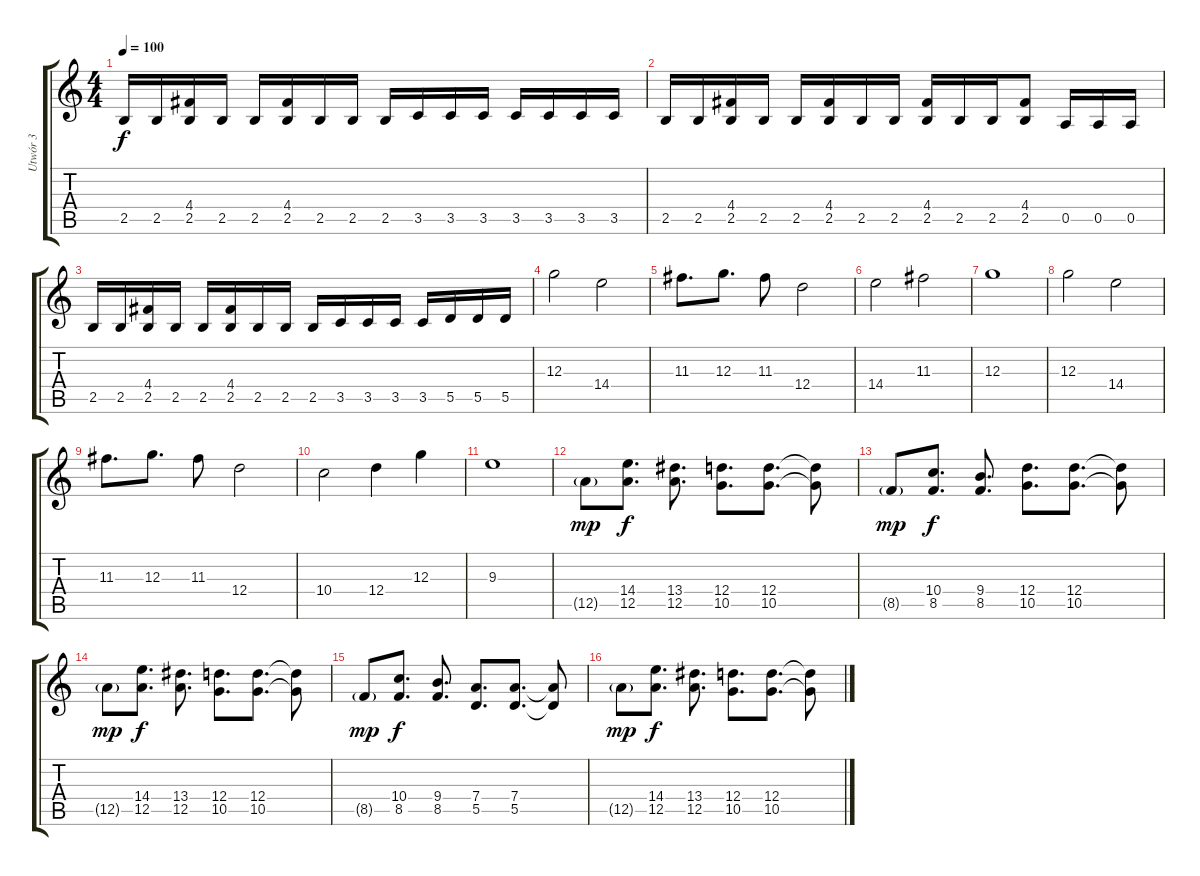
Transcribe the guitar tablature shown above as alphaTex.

\track ("Utwór 3" "Utwór 3") {instrument distortionguitar}
\staff {score tabs}
\tuning (E4 B3 G3 D3 A2 E2) {hide}
\ts (4 4)
\tempo 100
\clef g2
\ks c
2.5.16{dy f} 2.5.16 (4.4 2.5).16 2.5.16 2.5.16 (4.4 2.5).16 2.5.16 2.5.16 2.5.16 3.5.16 3.5.16 3.5.16 3.5.16 3.5.16 3.5.16 3.5.16 |
2.5.16 2.5.16 (4.4 2.5).16 2.5.16 2.5.16 (4.4 2.5).16 2.5.16 2.5.16 (4.4 2.5).16 2.5.16 2.5.16 (4.4 2.5).8 0.5.16 0.5.16 0.5.16 |
2.5.16 2.5.16 (4.4 2.5).16 2.5.16 2.5.16 (4.4 2.5).16 2.5.16 2.5.16 2.5.16 3.5.16 3.5.16 3.5.16 3.5.16 5.5.16 5.5.16 5.5.16 |
12.3.2 14.4.2 |
11.3.8{d} 12.3.8{d} 11.3.8 12.4.2 |
14.4.2 11.3.2 |
12.3.1 |
12.3.2 14.4.2 |
11.3.8{d} 12.3.8{d} 11.3.8 12.4.2 |
10.4.2 12.4.4 12.3.4 |
9.3.1 |
12.5{g}.8{dy mp} (14.4 12.5).8{d dy f} (13.4 12.5).8{d} (12.4 10.5).8{d} (12.4 10.5).8{d} (12.4{t} 10.5{t}).8 |
8.5{g}.8{dy mp} (10.4 8.5).8{d dy f} (9.4 8.5).8{d} (12.4 10.5).8{d} (12.4 10.5).8{d} (12.4{t} 10.5{t}).8 |
12.5{g}.8{dy mp} (14.4 12.5).8{d dy f} (13.4 12.5).8{d} (12.4 10.5).8{d} (12.4 10.5).8{d} (12.4{t} 10.5{t}).8 |
8.5{g}.8{dy mp} (10.4 8.5).8{d dy f} (9.4 8.5).8{d} (7.4 5.5).8{d} (7.4 5.5).8{d} (7.4{t} 5.5{t}).8 |
12.5{g}.8{dy mp} (14.4 12.5).8{d dy f} (13.4 12.5).8{d} (12.4 10.5).8{d} (12.4 10.5).8{d} (12.4{t} 10.5{t}).8
